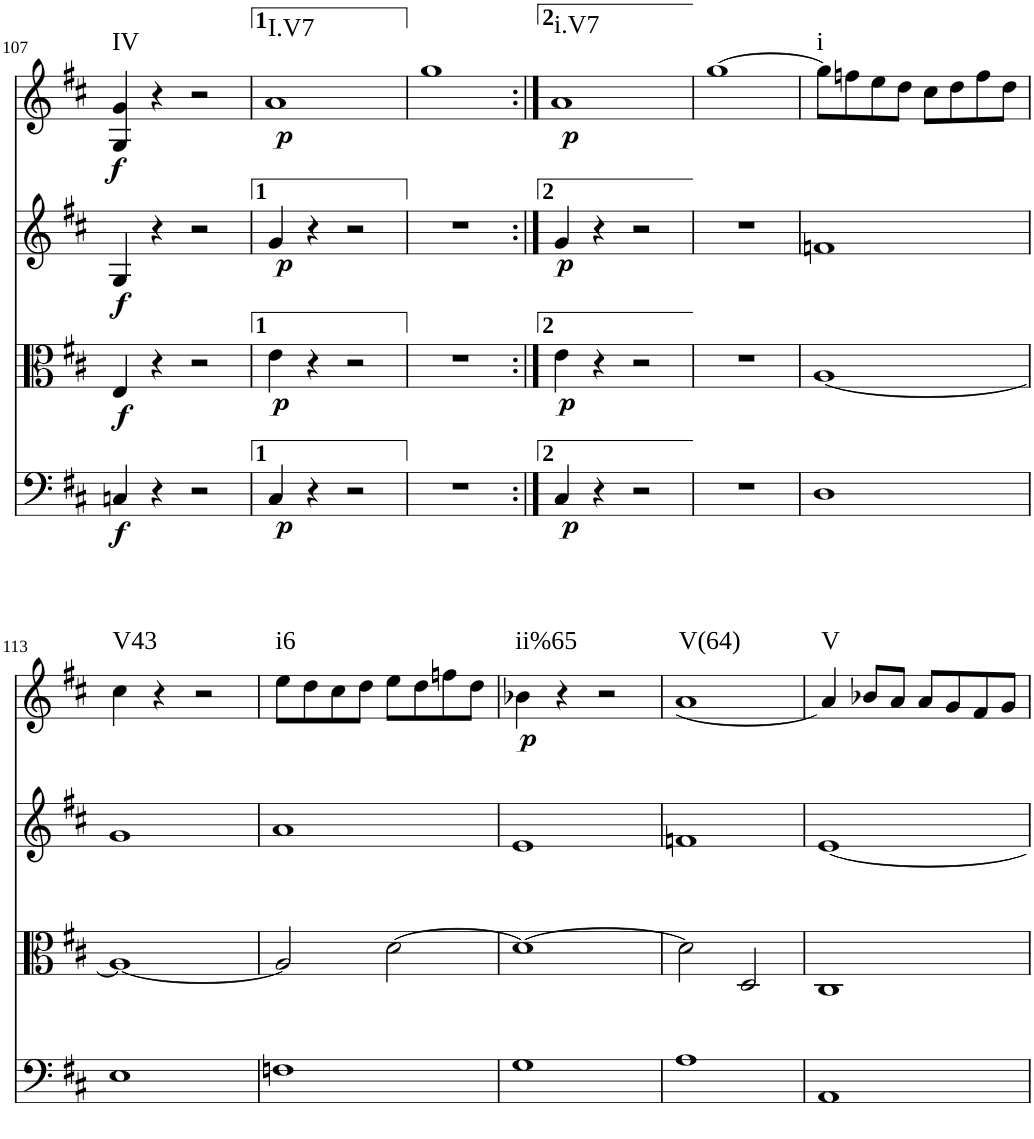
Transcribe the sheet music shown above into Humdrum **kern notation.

**kern	**dynam	**kern	**dynam	**kern	**dynam	**kern	**dynam	**harte
*part4	*part4	*part3	*part3	*part2	*part2	*part1	*part1	*part1
*staff4	*staff4	*staff3	*staff3	*staff2	*staff2	*staff1	*staff1	*
*I"Violoncello	*	*I"Viola	*	*I"Violin II	*	*I"Violin I	*	*
!!LO:PB:g=z
*clefF4	*	*clefC3	*	*clefG2	*	*clefG2	*	*
*k[f#c#]	*	*k[f#c#]	*	*k[f#c#]	*	*k[f#c#]	*	*
*M2/2	*	*M2/2	*	*M2/2	*	*M2/2	*	*
=107	=107	=107	=107	=107	=107	=107	=107	=107
!	!LO:DY:b	!	!LO:DY:b	!	!	!	!	!
!	!	!	!LO:DY:n=1:a	!	!LO:DY:a	!	!	!LO:H:kt=IV
4Cn/	f	4E/	f f	4G/	f	4G/ 4g/	.	N
4r	.	4r	.	4r	.	4r	.	.
2r	.	2r	.	2r	.	2r	.	.
=108	=108	=108	=108	=108	=108	=108	=108	=108
!	!LO:DY:b	!	!LO:DY:b	!	!LO:DY:b	!	!LO:DY:b	!LO:H:kt=I.V7
4C#/	p	4e\	p	4g/	p	1a	p	N
4r	.	4r	.	4r	.	.	.	.
2r	.	2r	.	2r	.	.	.	.
=109	=109	=109	=109	=109	=109	=109	=109	=109
1r	.	1r	.	1r	.	1gg	.	.
=110:|!	=110:|!	=110:|!	=110:|!	=110:|!	=110:|!	=110:|!	=110:|!	=110:|!
!	!LO:DY:b	!	!LO:DY:b	!	!LO:DY:b	!	!LO:DY:b	!LO:H:kt=i.V7
4C#/	p	4e\	p	4g/	p	1a	p	N
4r	.	4r	.	4r	.	.	.	.
2r	.	2r	.	2r	.	.	.	.
=111	=111	=111	=111	=111	=111	=111	=111	=111
1r	.	1r	.	1r	.	[1gg	.	.
=112	=112	=112	=112	=112	=112	=112	=112	=112
!	!	!	!	!	!	!	!	!LO:H:kt=i
1D	.	[1A	.	1fn	.	8gg\L]	.	N
.	.	.	.	.	.	8ffn\	.	.
.	.	.	.	.	.	8ee\	.	.
.	.	.	.	.	.	8dd\J	.	.
.	.	.	.	.	.	8cc#\L	.	.
.	.	.	.	.	.	8dd\	.	.
.	.	.	.	.	.	8ff\	.	.
.	.	.	.	.	.	8dd\J	.	.
!!LO:LB:g=z
=113	=113	=113	=113	=113	=113	=113	=113	=113
!	!	!	!	!	!	!	!	!LO:H:kt=V43
1E	.	1A_	.	1g	.	4cc#\	.	N
.	.	.	.	.	.	4r	.	.
.	.	.	.	.	.	2r	.	.
=114	=114	=114	=114	=114	=114	=114	=114	=114
!	!	!	!	!	!	!	!	!LO:H:kt=i6
1Fn	.	2A/]	.	1a	.	8ee\L	.	N
.	.	.	.	.	.	8dd\	.	.
.	.	.	.	.	.	8cc#\	.	.
.	.	.	.	.	.	8dd\J	.	.
.	.	[2d\	.	.	.	8ee\L	.	.
.	.	.	.	.	.	8dd\	.	.
.	.	.	.	.	.	8ffn\	.	.
.	.	.	.	.	.	8dd\J	.	.
=115	=115	=115	=115	=115	=115	=115	=115	=115
!	!	!	!	!	!	!	!LO:DY:b	!LO:H:kt=ii%65
1G	.	1d_	.	1e	.	4b-X\	p	N
.	.	.	.	.	.	4r	.	.
.	.	.	.	.	.	2r	.	.
=116	=116	=116	=116	=116	=116	=116	=116	=116
!	!	!	!	!	!	!	!	!LO:H:kt=V(64)
1A	.	2d\]	.	1fn	.	[1a	.	N
.	.	2D/	.	.	.	.	.	.
=117	=117	=117	=117	=117	=117	=117	=117	=117
!	!	!	!	!	!	!	!	!LO:H:kt=V
1AA	.	1C#	.	[1e	.	4a/]	.	N
.	.	.	.	.	.	8b-X/L	.	.
.	.	.	.	.	.	8a/J	.	.
.	.	.	.	.	.	8a/L	.	.
.	.	.	.	.	.	8g/	.	.
.	.	.	.	.	.	8f#/	.	.
.	.	.	.	.	.	8g/J	.	.
=	=	=	=	=	=	=	=	=
*-	*-	*-	*-	*-	*-	*-	*-	*-
